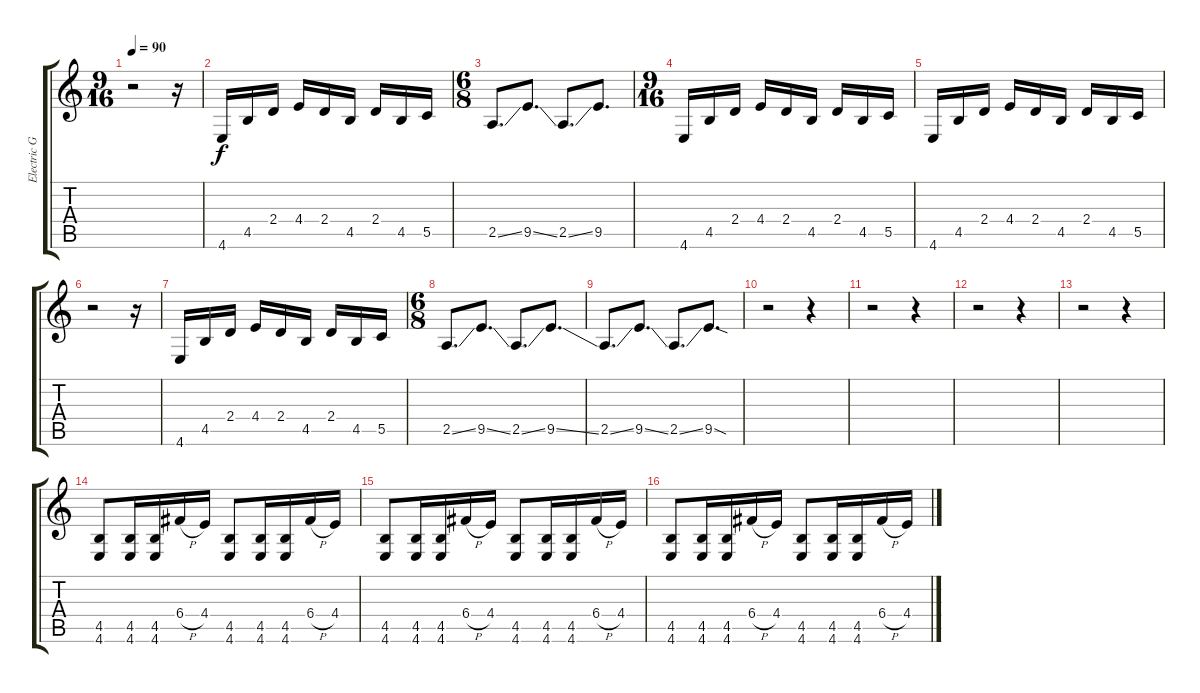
\track ("Electric Guitar" "Electric G") {instrument distortionguitar}
\staff {score tabs}
\tuning (D4 A3 F3 C3 G2 C2) {hide}
\ts (9 16)
\tempo 90
\clef g2
\ks c
r.2{dy f} r.16 |
4.6.16 4.5.16 2.4.16 4.4.16 2.4.16 4.5.16 2.4.16 4.5.16 5.5.16 |
\ts (6 8)
2.5{ss}.8{d} 9.5{ss}.8{d} 2.5{ss}.8{d} 9.5.8{d} |
\ts (9 16)
4.6.16{volume 11 instrument electricguitarmuted} 4.5.16 2.4.16 4.4.16 2.4.16 4.5.16 2.4.16 4.5.16 5.5.16 |
4.6.16 4.5.16 2.4.16 4.4.16 2.4.16 4.5.16 2.4.16 4.5.16 5.5.16 |
r.2 r.16 |
4.6.16 4.5.16 2.4.16 4.4.16 2.4.16 4.5.16 2.4.16 4.5.16 5.5.16 |
\ts (6 8)
2.5{ss}.8{d} 9.5{ss}.8{d} 2.5{ss}.8{d} 9.5{ss}.8{d} |
2.5{ss}.8{d} 9.5{ss}.8{d} 2.5{ss}.8{d} 9.5{sod}.8{d} |
r.2 r.4 |
r.2 r.4 |
r.2 r.4 |
r.2 r.4 |
(4.5 4.6).8{volume 13 instrument distortionguitar} (4.5 4.6).16 (4.5 4.6).16 6.4{h}.16 4.4.16 (4.5 4.6).8{volume 13 instrument distortionguitar} (4.5 4.6).16 (4.5 4.6).16 6.4{h}.16 4.4.16 |
(4.5 4.6).8{volume 13 instrument distortionguitar} (4.5 4.6).16 (4.5 4.6).16 6.4{h}.16 4.4.16 (4.5 4.6).8{volume 13 instrument distortionguitar} (4.5 4.6).16 (4.5 4.6).16 6.4{h}.16 4.4.16 |
(4.5 4.6).8{volume 13 instrument distortionguitar} (4.5 4.6).16 (4.5 4.6).16 6.4{h}.16 4.4.16 (4.5 4.6).8{volume 13 instrument distortionguitar} (4.5 4.6).16 (4.5 4.6).16 6.4{h}.16 4.4.16
